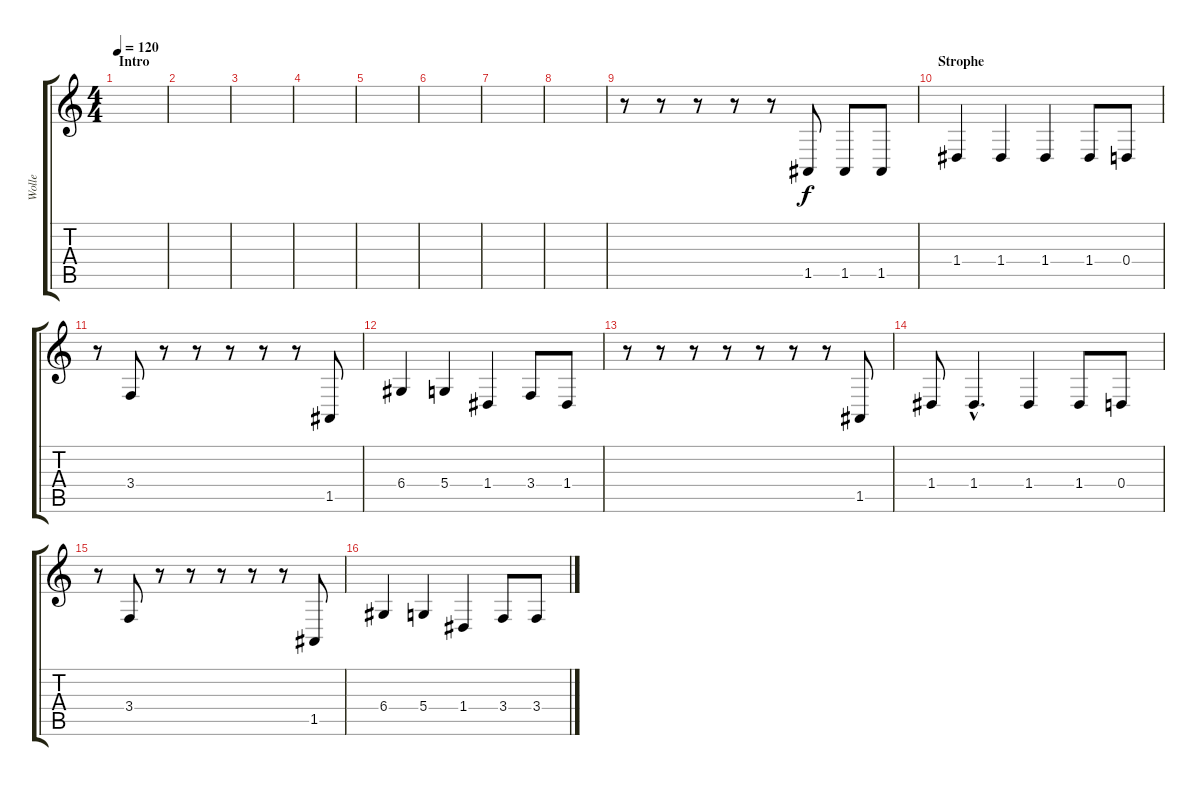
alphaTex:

\track ("Wolle" "Wolle") {instrument clarinet}
\staff {score tabs}
\tuning (E4 B3 G3 D3 A2 E2) {hide}
\ts (4 4)
\section ("" "Intro")
\tempo 120
\clef g2
\ks c
|
|
|
|
|
|
|
|
r.8 r.8 r.8 r.8 r.8 1.5.8 1.5.8 1.5.8 |
\section ("" "Strophe")
1.4.4 1.4.4 1.4.4 1.4.8 0.4.8 |
r.8 3.4.8 r.8 r.8 r.8 r.8 r.8 1.5.8 |
6.4.4 5.4.4 1.4.4 3.4.8 1.4.8 |
r.8 r.8 r.8 r.8 r.8 r.8 r.8 1.5.8 |
1.4.8 1.4{hac}.4{d} 1.4.4 1.4.8 0.4.8 |
r.8 3.4.8 r.8 r.8 r.8 r.8 r.8 1.5.8 |
6.4.4 5.4.4 1.4.4 3.4.8 3.4.8
